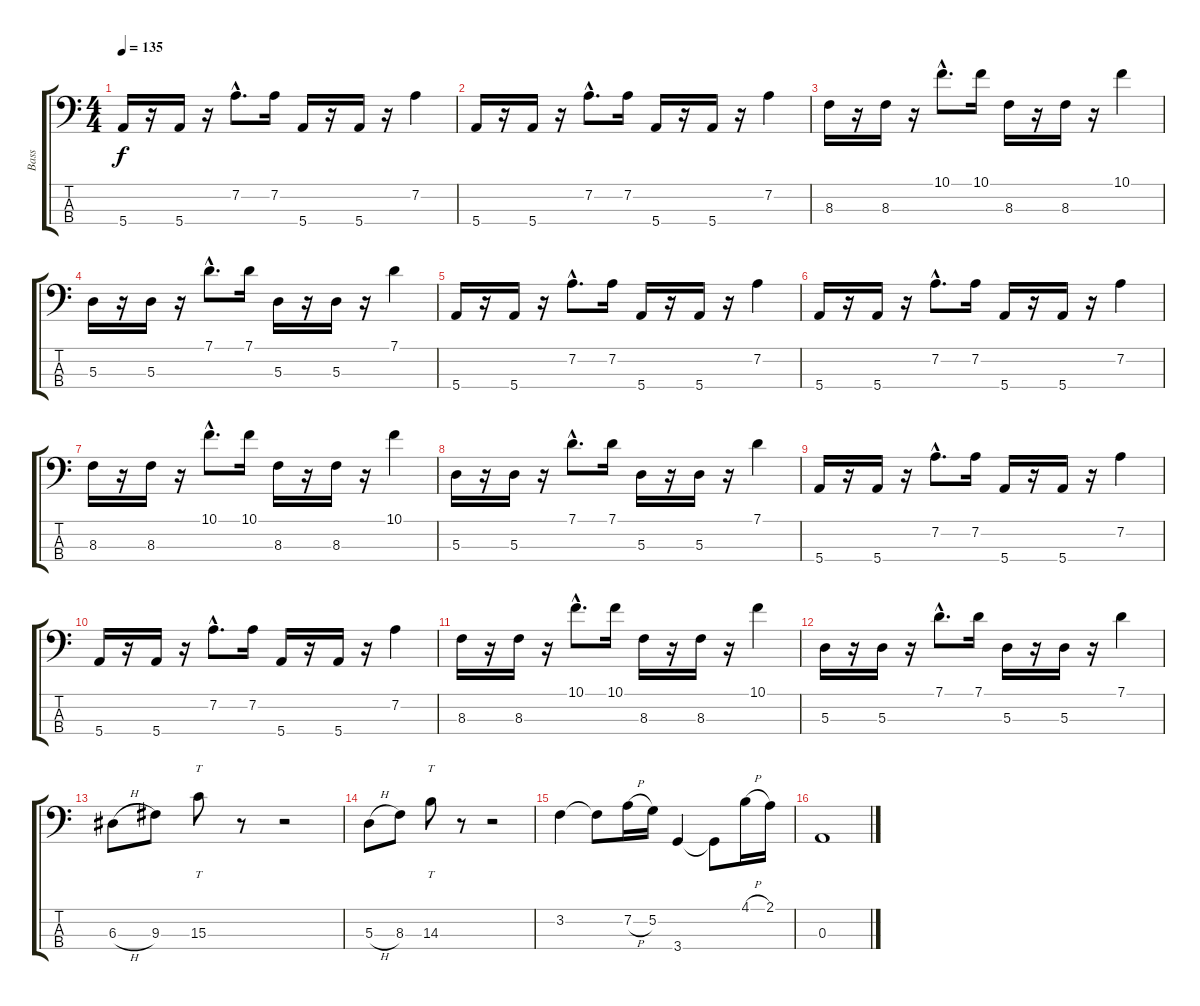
\track ("Bass" "Bass") {instrument electricbassfinger}
\staff {score tabs}
\tuning (G2 D2 A1 E1) {hide}
\ts (4 4)
\tempo 135
\clef f4
\ks c
5.4.16{dy f} r.16 5.4.16 r.16 7.2{hac}.8{d} 7.2.16 5.4.16 r.16 5.4.16 r.16 7.2.4 |
5.4.16 r.16 5.4.16 r.16 7.2{hac}.8{d} 7.2.16 5.4.16 r.16 5.4.16 r.16 7.2.4 |
8.3.16 r.16 8.3.16 r.16 10.1{hac}.8{d} 10.1.16 8.3.16 r.16 8.3.16 r.16 10.1.4 |
5.3.16 r.16 5.3.16 r.16 7.1{hac}.8{d} 7.1.16 5.3.16 r.16 5.3.16 r.16 7.1.4 |
5.4.16 r.16 5.4.16 r.16 7.2{hac}.8{d} 7.2.16 5.4.16 r.16 5.4.16 r.16 7.2.4 |
5.4.16 r.16 5.4.16 r.16 7.2{hac}.8{d} 7.2.16 5.4.16 r.16 5.4.16 r.16 7.2.4 |
8.3.16 r.16 8.3.16 r.16 10.1{hac}.8{d} 10.1.16 8.3.16 r.16 8.3.16 r.16 10.1.4 |
5.3.16 r.16 5.3.16 r.16 7.1{hac}.8{d} 7.1.16 5.3.16 r.16 5.3.16 r.16 7.1.4 |
5.4.16 r.16 5.4.16 r.16 7.2{hac}.8{d} 7.2.16 5.4.16 r.16 5.4.16 r.16 7.2.4 |
5.4.16 r.16 5.4.16 r.16 7.2{hac}.8{d} 7.2.16 5.4.16 r.16 5.4.16 r.16 7.2.4 |
8.3.16 r.16 8.3.16 r.16 10.1{hac}.8{d} 10.1.16 8.3.16 r.16 8.3.16 r.16 10.1.4 |
5.3.16 r.16 5.3.16 r.16 7.1{hac}.8{d} 7.1.16 5.3.16 r.16 5.3.16 r.16 7.1.4 |
6.3{h}.8 9.3.8 15.3.8{tt} r.8 r.2 |
5.3{h}.8 8.3.8 14.3.8{tt} r.8 r.2 |
3.2.4 3.2{t}.8 7.2{h}.16 5.2.16 3.4.4 3.4{t}.8 4.1{h}.16 2.1.16 |
0.3.1
